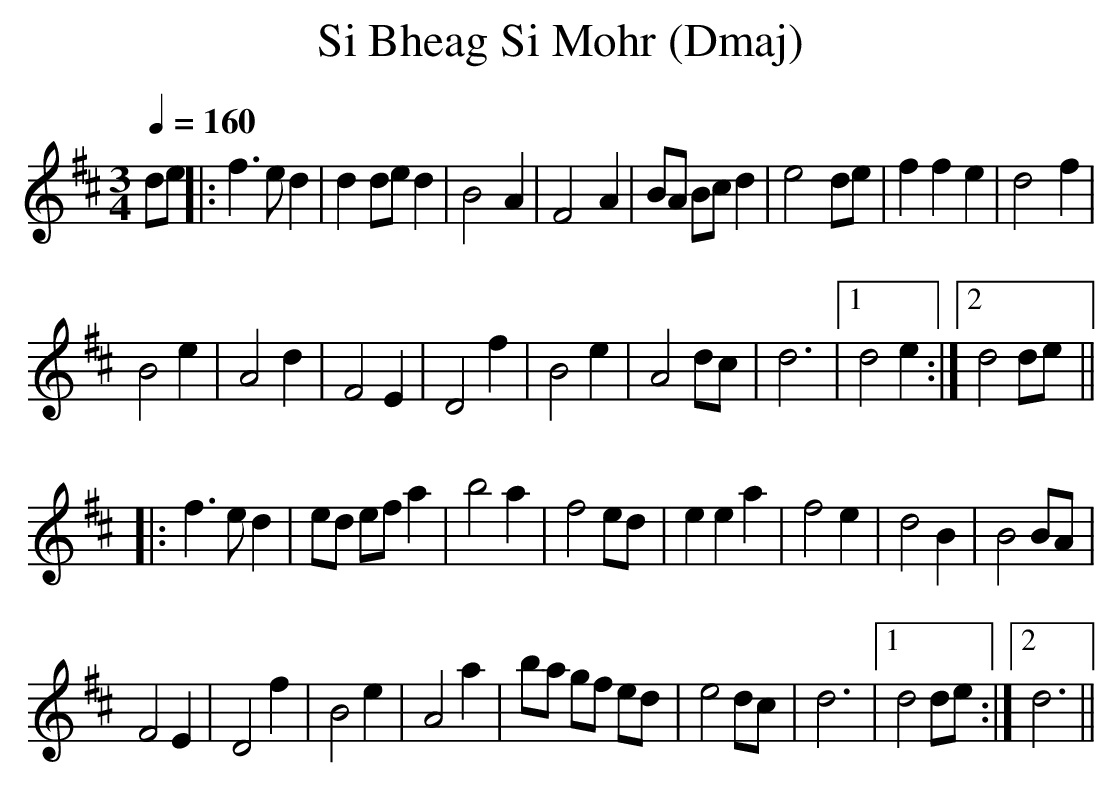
X:1
T:Si Bheag Si Mohr (Dmaj)
Q:1/4=160
M:3/4
L:1/8
K:Dmaj
de|:f3e d2|d2 de d2|B4 A2|F4 A2|BA Bc d2|e4 de|f2 f2 e2|d4 f2|
B4 e2|A4 d2|F4 E2|D4 f2|B4 e2|A4 dc|d6|1d4 e2:|2d4 de||
|:f3e d2|ed ef a2|b4 a2|f4 ed|e2 e2 a2|f4 e2|d4 B2|B4 BA|
F4 E2|D4 f2|B4 e2|A4 a2|ba gf ed|e4 dc|d6|1d4 de:|2d6||
